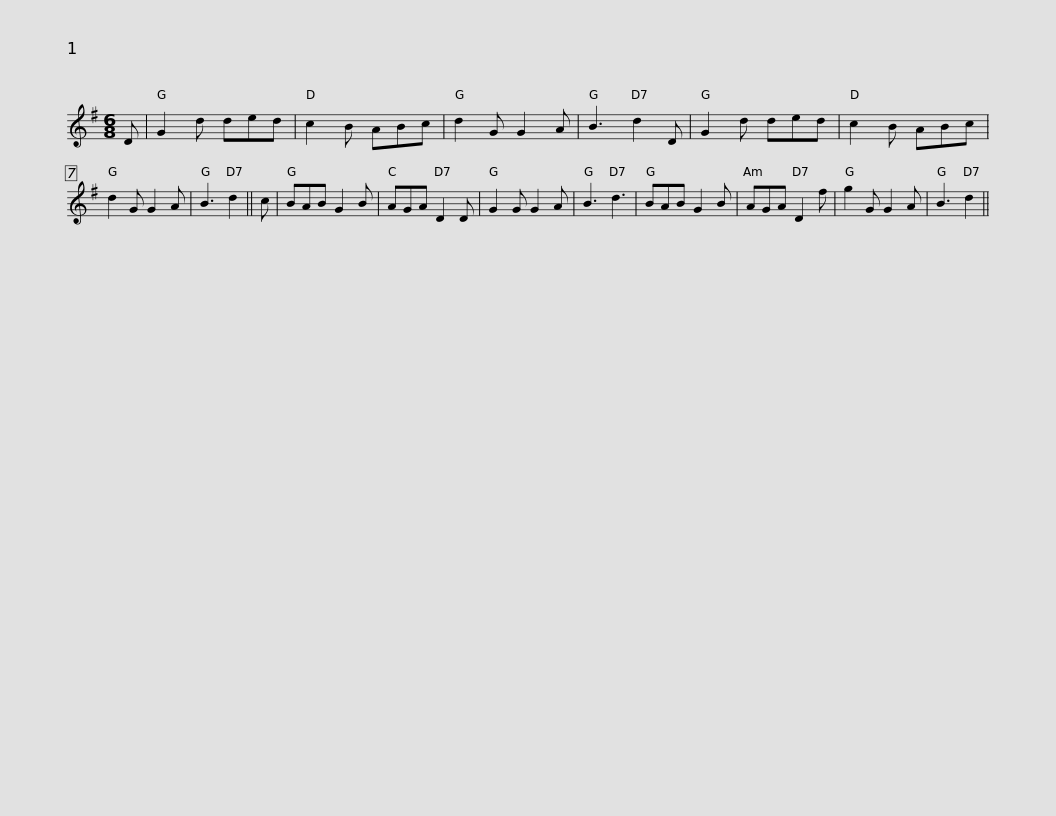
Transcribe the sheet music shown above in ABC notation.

X:1
L:1/8
M:6/8
I:linebreak $
K:G
V:1 treble
V:1
 D | G2 d ded | c2 B ABc | d2 G G2 A | B3 d2 D | %5
 G2 d ded |$ c2 B ABc | d2 G G2 A | B3 d2 || c | %10
 BAB G2 B | AGA D2 D |$ G2 G G2 A | B3 d3 | BAB G2 B | %15
 AGA D2 f | g2 G G2 A | B3 d2 || %18
